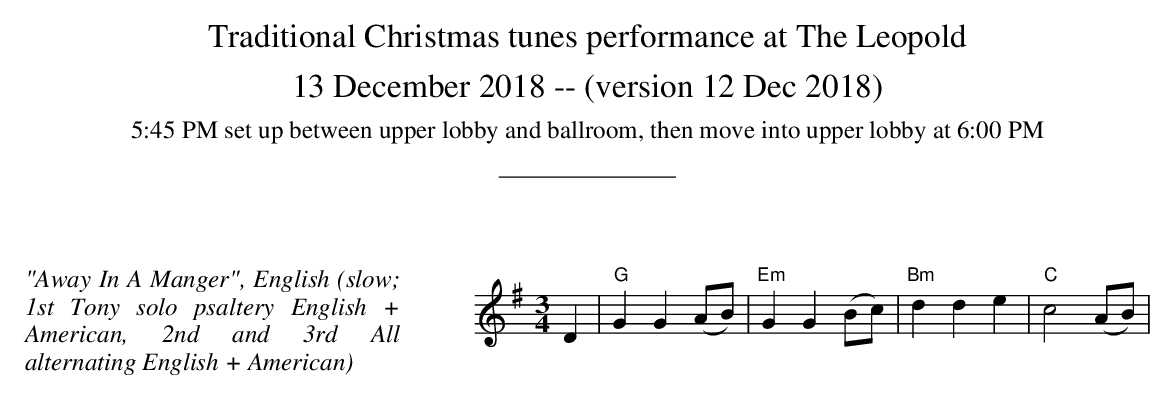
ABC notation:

X:1
M: 3/4
L: 1/4
K: G major treble
%%begintext justify
%%"Away In A Manger", English
%%(slow; 1st Tony solo psaltery English + American, 2nd and 3rd All alternating English + American)
%%endtext
 D | "G" G G (A/B/) | "Em" G G (B/c/) | "Bm" d d e | "C" c2 (A/B/) |
